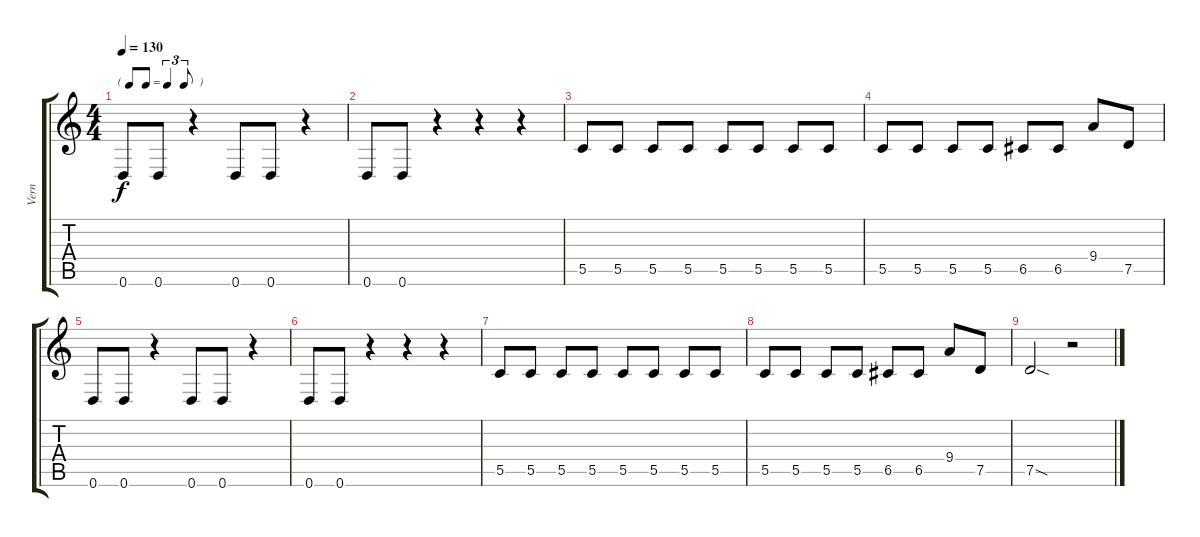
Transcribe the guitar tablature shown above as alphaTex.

\track ("Vern" "Vern") {instrument electricbassfinger}
\staff {score tabs}
\tuning (D4 A3 F3 C3 G2 D2) {hide}
\ts (4 4)
\tf triplet8th
\tempo 130
\clef g2
\ks c
0.6.8{dy f} 0.6.8 r.4 0.6.8 0.6.8 r.4 |
0.6.8 0.6.8 r.4 r.4 r.4 |
5.5.8 5.5.8 5.5.8 5.5.8 5.5.8 5.5.8 5.5.8 5.5.8 |
5.5.8 5.5.8 5.5.8 5.5.8 6.5.8 6.5.8 9.4.8 7.5.8 |
0.6.8 0.6.8 r.4 0.6.8 0.6.8 r.4 |
0.6.8 0.6.8 r.4 r.4 r.4 |
5.5.8 5.5.8 5.5.8 5.5.8 5.5.8 5.5.8 5.5.8 5.5.8 |
5.5.8 5.5.8 5.5.8 5.5.8 6.5.8 6.5.8 9.4.8 7.5.8 |
7.5{sod}.2 r.2
